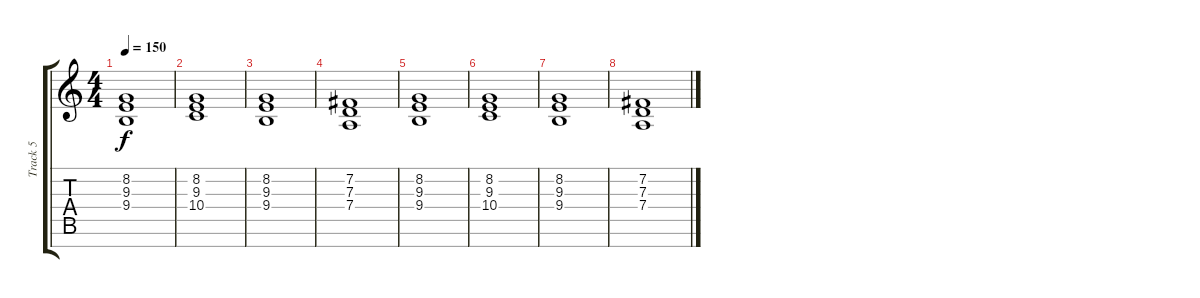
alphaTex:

\track ("Track 5" "Track 5") {instrument choiraahs}
\staff {score tabs}
\tuning (E4 B3 G3 D3 A2 E2 B1) {hide}
\ts (4 4)
\tempo 150
\clef g2
\ks c
(8.2 9.3 9.4).1{dy f} |
(8.2 9.3 10.4).1 |
(8.2 9.3 9.4).1 |
(7.2 7.3 7.4).1 |
(8.2 9.3 9.4).1 |
(8.2 9.3 10.4).1 |
(8.2 9.3 9.4).1 |
(7.2 7.3 7.4).1
